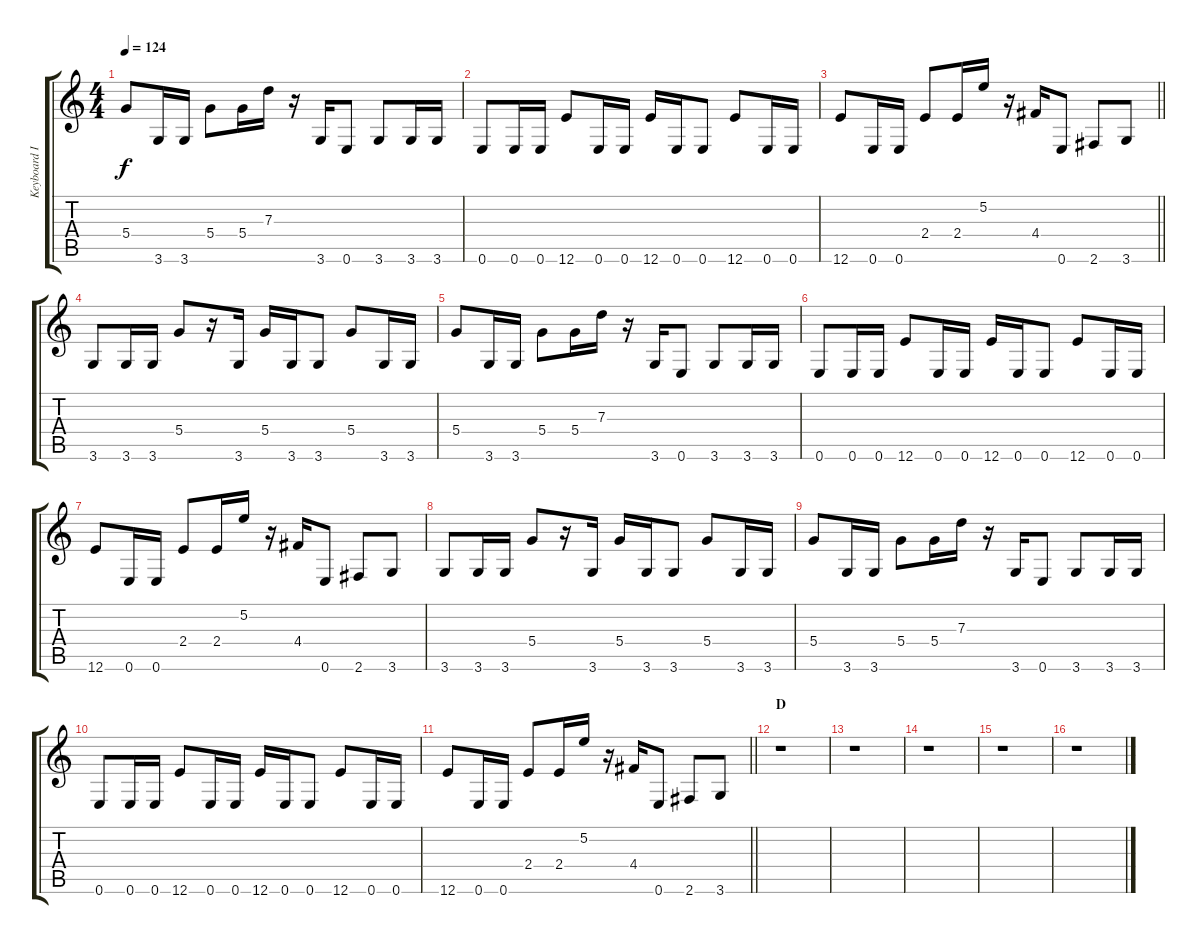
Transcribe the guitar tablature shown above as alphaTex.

\track ("Keyboard II" "Keyboard I") {instrument synthbass1}
\staff {score tabs}
\tuning (E4 B3 G3 D3 A2 E2) {hide}
\ts (4 4)
\tempo 124
\clef g2
\ks c
5.4.8{dy f} 3.6.16 3.6.16 5.4.8 5.4.16 7.3.16 r.16 3.6.16 0.6.8 3.6.8 3.6.16 3.6.16 |
0.6.8 0.6.16 0.6.16 12.6.8 0.6.16 0.6.16 12.6.16 0.6.16 0.6.8 12.6.8 0.6.16 0.6.16 |
\barLineRight lightlight
12.6.8 0.6.16 0.6.16 2.4.8 2.4.16 5.2.16 r.16 4.4.16 0.6.8 2.6.8 3.6.8 |
3.6.8 3.6.16 3.6.16 5.4.8 r.16 3.6.16 5.4.16 3.6.16 3.6.8 5.4.8 3.6.16 3.6.16 |
5.4.8 3.6.16 3.6.16 5.4.8 5.4.16 7.3.16 r.16 3.6.16 0.6.8 3.6.8 3.6.16 3.6.16 |
0.6.8 0.6.16 0.6.16 12.6.8 0.6.16 0.6.16 12.6.16 0.6.16 0.6.8 12.6.8 0.6.16 0.6.16 |
12.6.8 0.6.16 0.6.16 2.4.8 2.4.16 5.2.16 r.16 4.4.16 0.6.8 2.6.8 3.6.8 |
3.6.8 3.6.16 3.6.16 5.4.8 r.16 3.6.16 5.4.16 3.6.16 3.6.8 5.4.8 3.6.16 3.6.16 |
5.4.8 3.6.16 3.6.16 5.4.8 5.4.16 7.3.16 r.16 3.6.16 0.6.8 3.6.8 3.6.16 3.6.16 |
0.6.8 0.6.16 0.6.16 12.6.8 0.6.16 0.6.16 12.6.16 0.6.16 0.6.8 12.6.8 0.6.16 0.6.16 |
\barLineRight lightlight
12.6.8 0.6.16 0.6.16 2.4.8 2.4.16 5.2.16 r.16 4.4.16 0.6.8 2.6.8 3.6.8 |
\section ("" "D")
r.1 |
r.1 |
r.1 |
r.1 |
r.1
